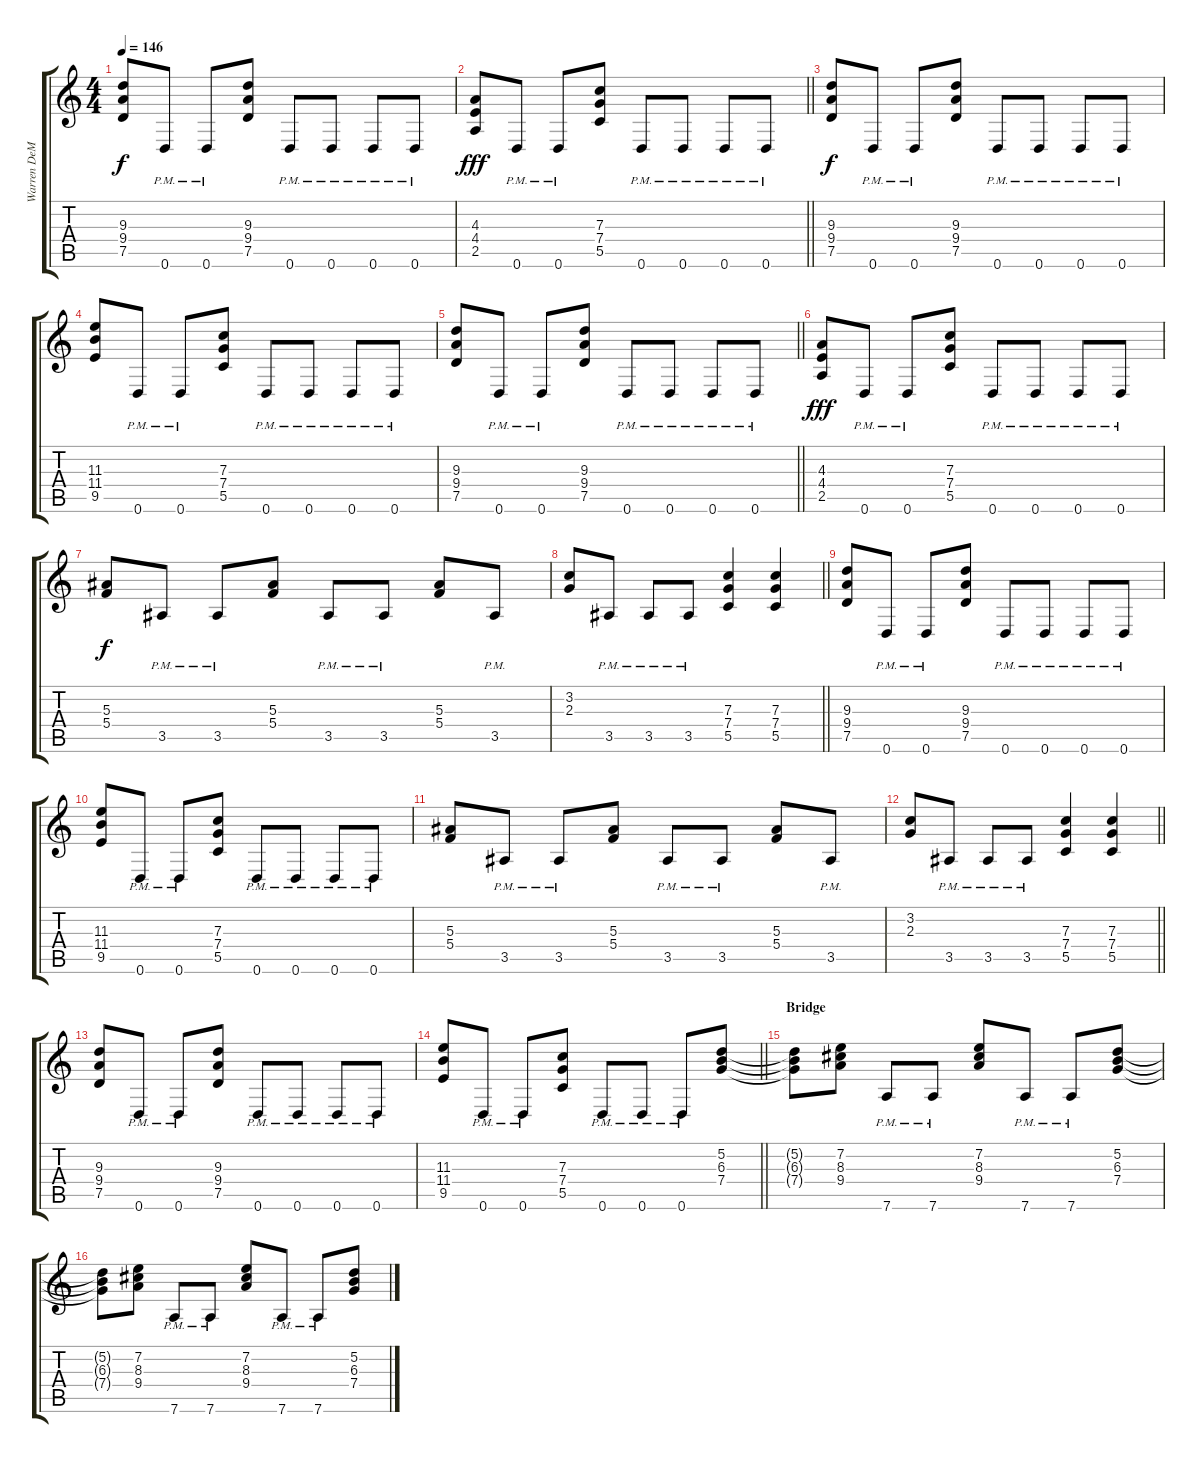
\track ("Warren DeMartin - Rhytm Guitar I" "Warren DeM") {instrument distortionguitar}
\staff {score tabs}
\tuning (D4 A3 F3 C3 G2 D2) {hide}
\ts (4 4)
\tempo 146
\clef g2
\ks c
(9.3 9.4 7.5).8{dy f} 0.6{pm}.8 0.6{pm}.8 (9.3 9.4 7.5).8 0.6{pm}.8 0.6{pm}.8 0.6{pm}.8 0.6{pm}.8 |
\barLineRight lightlight
(4.3 4.4 2.5).8{dy fff} 0.6{pm}.8 0.6{pm}.8 (7.3 7.4 5.5).8 0.6{pm}.8 0.6{pm}.8 0.6{pm}.8 0.6{pm}.8 |
(9.3 9.4 7.5).8{dy f} 0.6{pm}.8 0.6{pm}.8 (9.3 9.4 7.5).8 0.6{pm}.8 0.6{pm}.8 0.6{pm}.8 0.6{pm}.8 |
(11.3 11.4 9.5).8 0.6{pm}.8 0.6{pm}.8 (7.3 7.4 5.5).8 0.6{pm}.8 0.6{pm}.8 0.6{pm}.8 0.6{pm}.8 |
\barLineRight lightlight
(9.3 9.4 7.5).8 0.6{pm}.8 0.6{pm}.8 (9.3 9.4 7.5).8 0.6{pm}.8 0.6{pm}.8 0.6{pm}.8 0.6{pm}.8 |
(4.3 4.4 2.5).8{dy fff} 0.6{pm}.8 0.6{pm}.8 (7.3 7.4 5.5).8 0.6{pm}.8 0.6{pm}.8 0.6{pm}.8 0.6{pm}.8 |
(5.3 5.4).8{dy f} 3.5{pm}.8 3.5{pm}.8 (5.3 5.4).8 3.5{pm}.8 3.5{pm}.8 (5.3 5.4).8 3.5{pm}.8 |
\barLineRight lightlight
(3.2 2.3).8 3.5{pm}.8 3.5{pm}.8 3.5{pm}.8 (7.3 7.4 5.5).4 (7.3 7.4 5.5).4 |
(9.3 9.4 7.5).8 0.6{pm}.8 0.6{pm}.8 (9.3 9.4 7.5).8 0.6{pm}.8 0.6{pm}.8 0.6{pm}.8 0.6{pm}.8 |
(11.3 11.4 9.5).8 0.6{pm}.8 0.6{pm}.8 (7.3 7.4 5.5).8 0.6{pm}.8 0.6{pm}.8 0.6{pm}.8 0.6{pm}.8 |
(5.3 5.4).8 3.5{pm}.8 3.5{pm}.8 (5.3 5.4).8 3.5{pm}.8 3.5{pm}.8 (5.3 5.4).8 3.5{pm}.8 |
\barLineRight lightlight
(3.2 2.3).8 3.5{pm}.8 3.5{pm}.8 3.5{pm}.8 (7.3 7.4 5.5).4 (7.3 7.4 5.5).4 |
(9.3 9.4 7.5).8 0.6{pm}.8 0.6{pm}.8 (9.3 9.4 7.5).8 0.6{pm}.8 0.6{pm}.8 0.6{pm}.8 0.6{pm}.8 |
\barLineRight lightlight
(11.3 11.4 9.5).8 0.6{pm}.8 0.6{pm}.8 (7.3 7.4 5.5).8 0.6{pm}.8 0.6{pm}.8 0.6{pm}.8 (5.2 6.3 7.4).8 |
\section ("" "Bridge")
(5.2{t} 6.3{t} 7.4{t}).8 (7.2 8.3 9.4).8 7.6{pm}.8 7.6{pm}.8 (7.2 8.3 9.4).8 7.6{pm}.8 7.6{pm}.8 (5.2 6.3 7.4).8 |
(5.2{t} 6.3{t} 7.4{t}).8 (7.2 8.3 9.4).8 7.6{pm}.8 7.6{pm}.8 (7.2 8.3 9.4).8 7.6{pm}.8 7.6{pm}.8 (5.2 6.3 7.4).8
